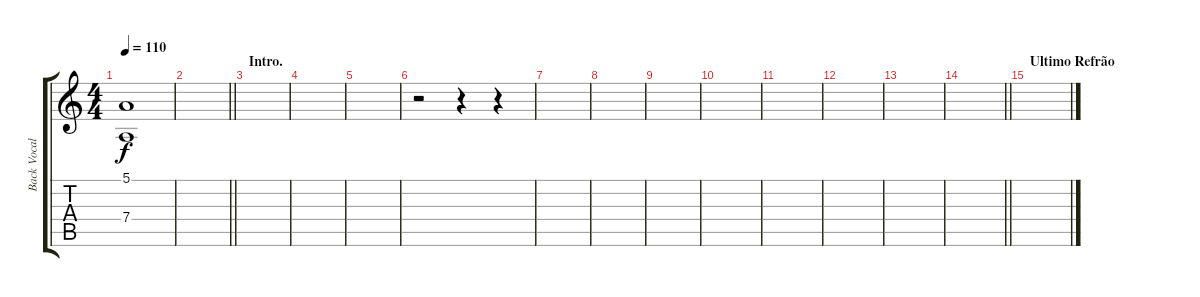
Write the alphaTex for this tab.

\track ("Back Vocal" "Back Vocal") {instrument pad4choir}
\staff {score tabs}
\tuning (E4 B3 G3 D3 A2 E2) {hide}
\ts (4 4)
\tempo 110
\clef g2
\ks c
(5.1 7.4).1{dy f} |
\barLineRight lightlight
|
\section ("" "Intro.")
|
|
|
r.2 r.4 r.4 |
|
|
|
|
|
|
|
\barLineRight lightlight
|
\section ("" "Ultimo Refrão")
